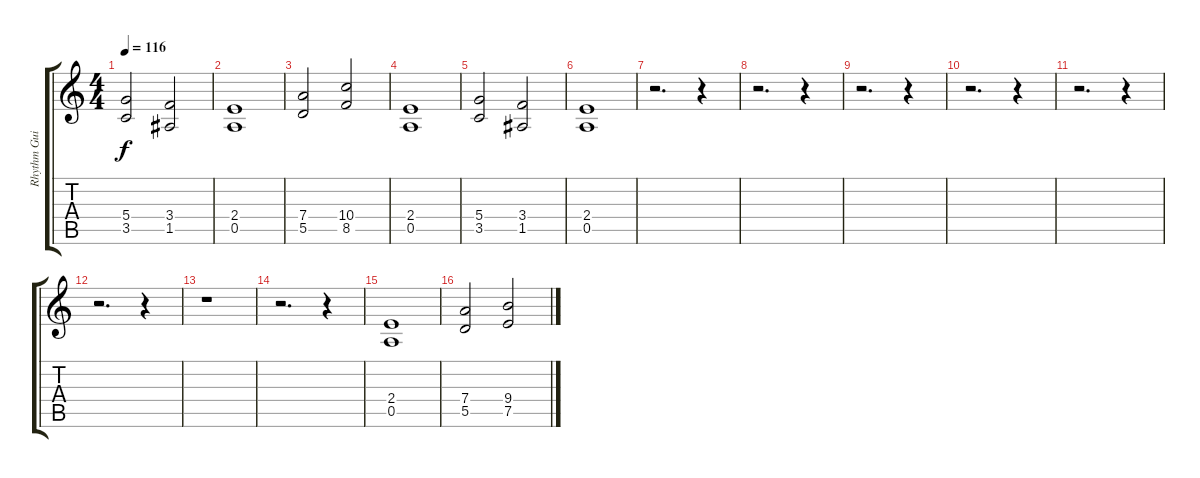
\track ("Rhythm Guitar" "Rhythm Gui") {instrument distortionguitar}
\staff {score tabs}
\tuning (E4 B3 G3 D3 A2 E2) {hide}
\ts (4 4)
\tempo 116
\clef g2
\ks c
(5.4 3.5).2{dy f} (3.4 1.5).2 |
(2.4 0.5).1 |
(7.4 5.5).2 (10.4 8.5).2 |
(2.4 0.5).1 |
(5.4 3.5).2 (3.4 1.5).2 |
(2.4 0.5).1 |
r.2{d} r.4 |
r.2{d} r.4 |
r.2{d} r.4 |
r.2{d} r.4 |
r.2{d} r.4 |
r.2{d} r.4 |
r.1 |
r.2{d} r.4 |
(2.4 0.5).1 |
(7.4 5.5).2 (9.4 7.5).2
